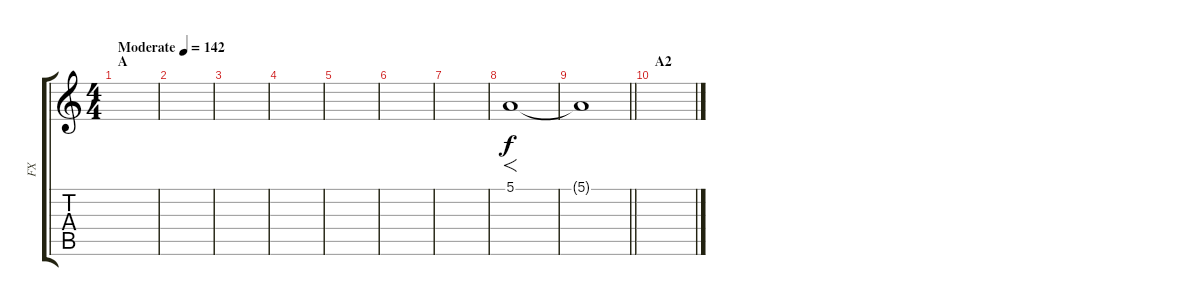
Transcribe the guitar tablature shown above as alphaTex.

\track ("FX " "FX ") {instrument seashore}
\staff {score tabs}
\tuning (E4 B3 G3 D3 A2 E2) {hide}
\ts (4 4)
\section ("" "A")
\tempo (142 "Moderate")
\clef g2
\ks c
|
|
|
|
|
|
|
5.1.1{f} |
\barLineRight lightlight
5.1{t}.1 |
\section ("" "A2")
